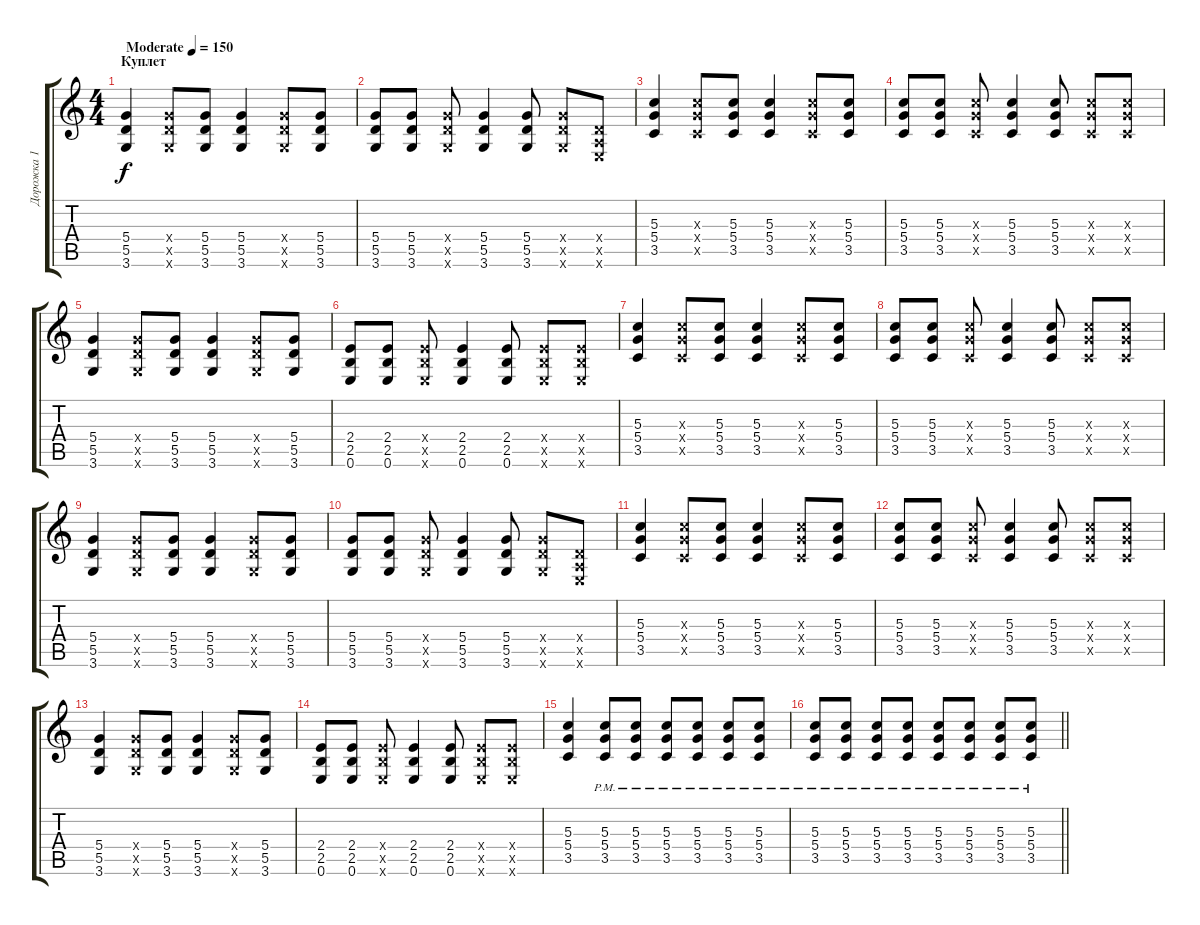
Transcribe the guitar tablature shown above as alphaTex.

\track ("Дорожка 1" "Дорожка 1") {instrument overdrivenguitar}
\staff {score tabs}
\tuning (E4 B3 G3 D3 A2 E2) {hide}
\ts (4 4)
\section ("" "Куплет")
\tempo (150 "Moderate")
\clef g2
\ks c
(5.4 5.5 3.6).4{dy f instrument electricguitarclean} (5.4{x} 5.5{x} 3.6{x}).8 (5.4 5.5 3.6).8 (5.4 5.5 3.6).4 (5.4{x} 5.5{x} 3.6{x}).8 (5.4 5.5 3.6).8 |
(5.4 5.5 3.6).8 (5.4 5.5 3.6).8 (5.4{x} 5.5{x} 3.6{x}).8 (5.4 5.5 3.6).4 (5.4 5.5 3.6).8 (5.4{x} 5.5{x} 3.6{x}).8 (0.4{x} 0.5{x} 0.6{x}).8 |
(5.3 5.4 3.5).4 (5.3{x} 5.4{x} 3.5{x}).8 (5.3 5.4 3.5).8 (5.3 5.4 3.5).4 (5.3{x} 5.4{x} 3.5{x}).8 (5.3 5.4 3.5).8 |
(5.3 5.4 3.5).8 (5.3 5.4 3.5).8 (5.3{x} 5.4{x} 3.5{x}).8 (5.3 5.4 3.5).4 (5.3 5.4 3.5).8 (5.3{x} 5.4{x} 3.5{x}).8 (5.3{x} 5.4{x} 3.5{x}).8 |
(5.4 5.5 3.6).4 (5.4{x} 5.5{x} 3.6{x}).8 (5.4 5.5 3.6).8 (5.4 5.5 3.6).4 (5.4{x} 5.5{x} 3.6{x}).8 (5.4 5.5 3.6).8 |
(2.4 2.5 0.6).8{instrument overdrivenguitar} (2.4 2.5 0.6).8 (2.4{x} 2.5{x} 0.6{x}).8 (2.4 2.5 0.6).4 (2.4 2.5 0.6).8 (2.4{x} 2.5{x} 0.6{x}).8 (2.4{x} 2.5{x} 0.6{x}).8 |
(5.3 5.4 3.5).4 (5.3{x} 5.4{x} 3.5{x}).8 (5.3 5.4 3.5).8 (5.3 5.4 3.5).4 (5.3{x} 5.4{x} 3.5{x}).8 (5.3 5.4 3.5).8 |
(5.3 5.4 3.5).8 (5.3 5.4 3.5).8 (5.3{x} 5.4{x} 3.5{x}).8 (5.3 5.4 3.5).4 (5.3 5.4 3.5).8 (5.3{x} 5.4{x} 3.5{x}).8 (5.3{x} 5.4{x} 3.5{x}).8 |
(5.4 5.5 3.6).4 (5.4{x} 5.5{x} 3.6{x}).8 (5.4 5.5 3.6).8 (5.4 5.5 3.6).4 (5.4{x} 5.5{x} 3.6{x}).8 (5.4 5.5 3.6).8 |
(5.4 5.5 3.6).8 (5.4 5.5 3.6).8 (5.4{x} 5.5{x} 3.6{x}).8 (5.4 5.5 3.6).4 (5.4 5.5 3.6).8 (5.4{x} 5.5{x} 3.6{x}).8 (0.4{x} 0.5{x} 0.6{x}).8 |
(5.3 5.4 3.5).4 (5.3{x} 5.4{x} 3.5{x}).8 (5.3 5.4 3.5).8 (5.3 5.4 3.5).4 (5.3{x} 5.4{x} 3.5{x}).8 (5.3 5.4 3.5).8 |
(5.3 5.4 3.5).8 (5.3 5.4 3.5).8 (5.3{x} 5.4{x} 3.5{x}).8 (5.3 5.4 3.5).4 (5.3 5.4 3.5).8 (5.3{x} 5.4{x} 3.5{x}).8 (5.3{x} 5.4{x} 3.5{x}).8 |
(5.4 5.5 3.6).4 (5.4{x} 5.5{x} 3.6{x}).8 (5.4 5.5 3.6).8 (5.4 5.5 3.6).4 (5.4{x} 5.5{x} 3.6{x}).8 (5.4 5.5 3.6).8 |
(2.4 2.5 0.6).8 (2.4 2.5 0.6).8 (2.4{x} 2.5{x} 0.6{x}).8 (2.4 2.5 0.6).4 (2.4 2.5 0.6).8 (2.4{x} 2.5{x} 0.6{x}).8 (2.4{x} 2.5{x} 0.6{x}).8 |
(5.3 5.4 3.5).4 (5.3{pm} 5.4{pm} 3.5{pm}).8 (5.3{pm} 5.4{pm} 3.5{pm}).8 (5.3{pm} 5.4{pm} 3.5{pm}).8 (5.3{pm} 5.4{pm} 3.5{pm}).8 (5.3{pm} 5.4{pm} 3.5{pm}).8 (5.3{pm} 5.4{pm} 3.5{pm}).8 |
\barLineRight lightlight
(5.3{pm} 5.4{pm} 3.5{pm}).8 (5.3{pm} 5.4{pm} 3.5{pm}).8 (5.3{pm} 5.4{pm} 3.5{pm}).8 (5.3{pm} 5.4{pm} 3.5{pm}).8 (5.3{pm} 5.4{pm} 3.5{pm}).8 (5.3{pm} 5.4{pm} 3.5{pm}).8 (5.3{pm} 5.4{pm} 3.5{pm}).8 (5.3{pm} 5.4{pm} 3.5{pm}).8
